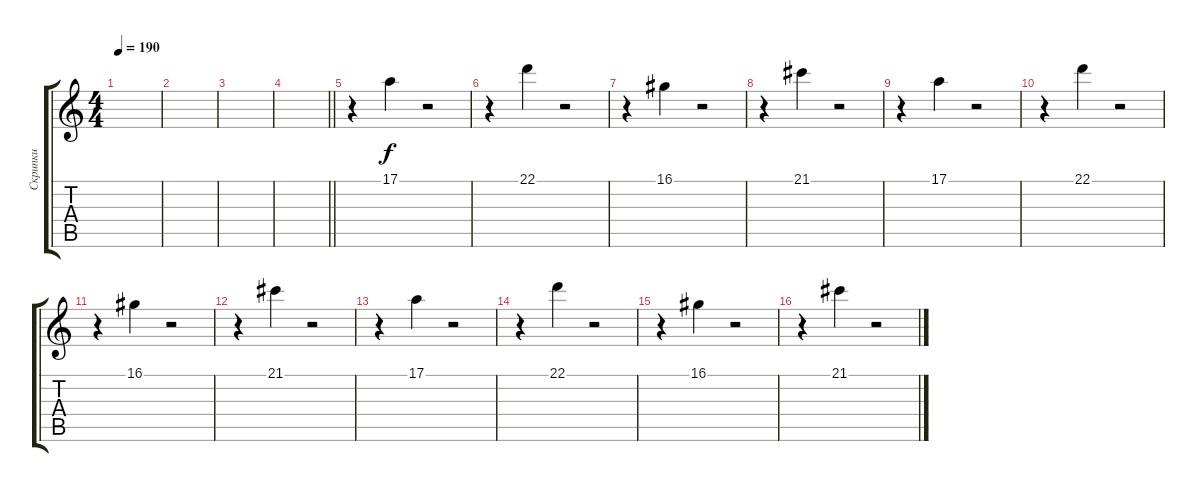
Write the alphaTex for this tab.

\track ("Скрипки" "Скрипки") {instrument stringensemble1}
\staff {score tabs}
\tuning (E4 B3 G3 D3 A2 E2) {hide}
\ts (4 4)
\tempo 190
\clef g2
\ks c
|
|
|
\barLineRight lightlight
|
\section ("" "")
r.4 17.1.4 r.2 |
r.4 22.1.4 r.2 |
r.4 16.1.4 r.2 |
r.4 21.1.4 r.2 |
r.4 17.1.4 r.2 |
r.4 22.1.4 r.2 |
r.4 16.1.4 r.2 |
r.4 21.1.4 r.2 |
r.4 17.1.4 r.2 |
r.4 22.1.4 r.2 |
r.4 16.1.4 r.2 |
r.4 21.1.4 r.2
